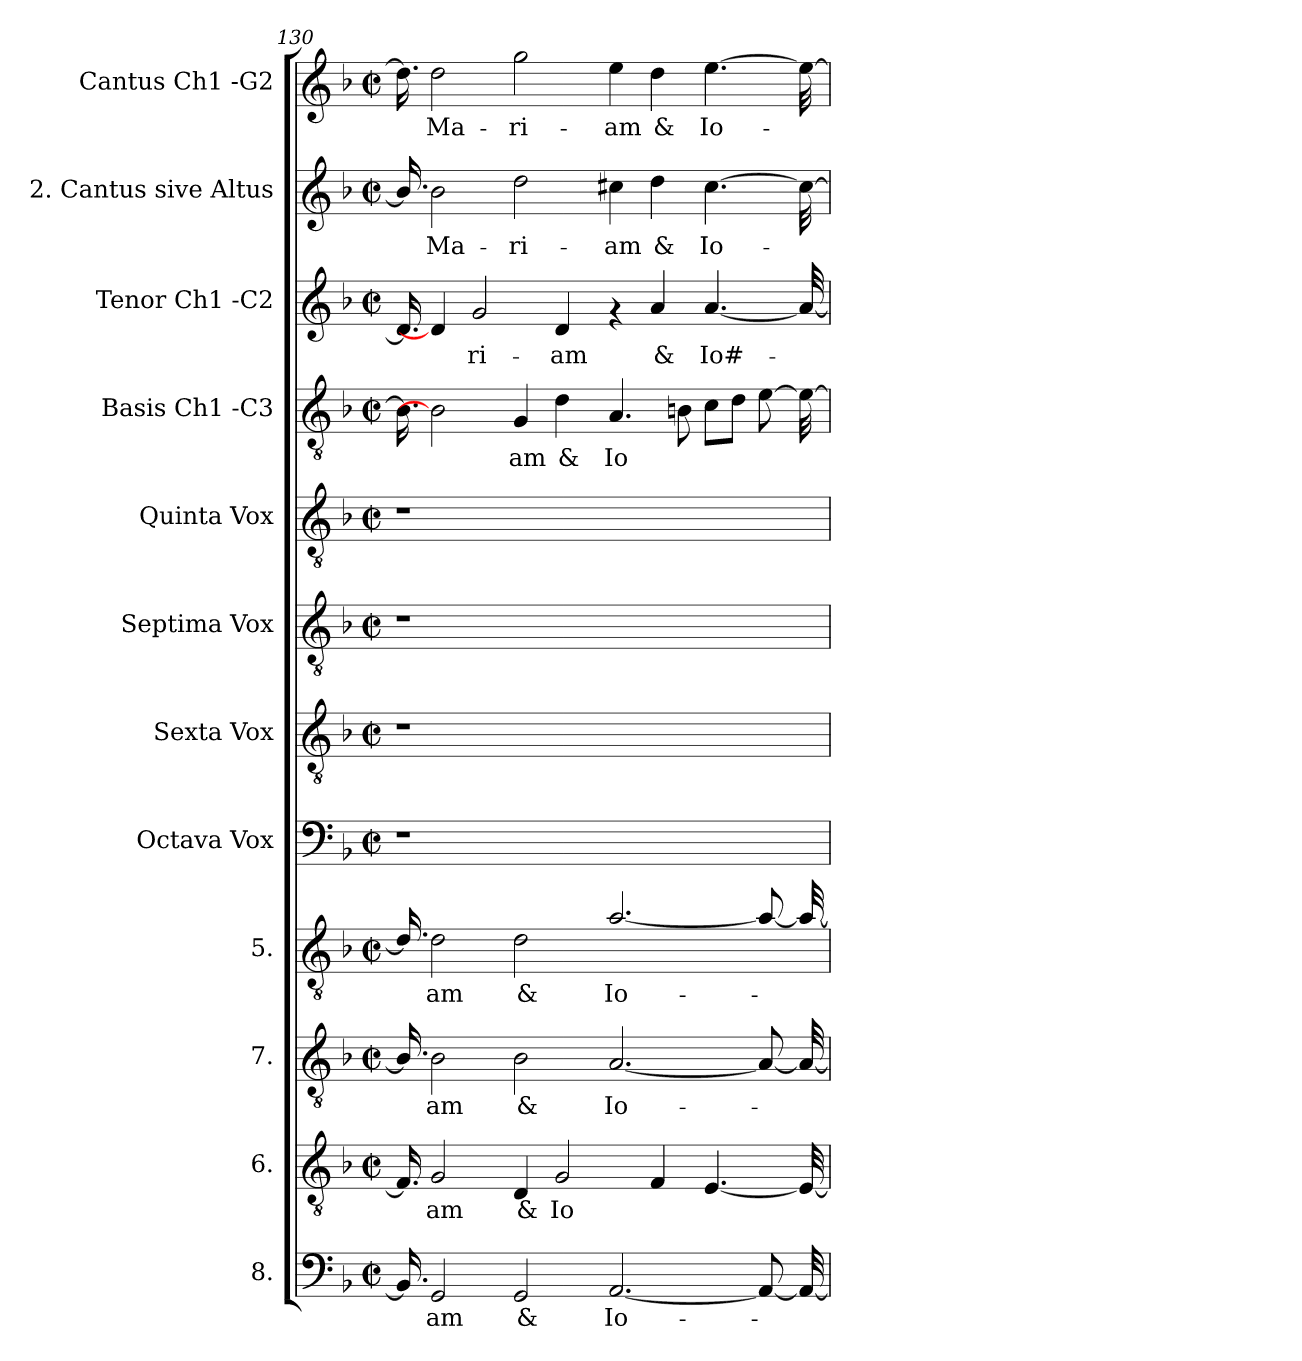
**kern	**text	**kern	**text	**kern	**text	**kern	**text	**kern	**kern	**kern	**kern	**kern	**text	**kern	**text	**kern	**text	**kern	**text
*part12	*part12	*part11	*part11	*part10	*part10	*part9	*part9	*part8	*part7	*part6	*part5	*part4	*part4	*part3	*part3	*part2	*part2	*part1	*part1
*staff12	*staff12	*staff11	*staff11	*staff10	*staff10	*staff9	*staff9	*staff8	*staff7	*staff6	*staff5	*staff4	*staff4	*staff3	*staff3	*staff2	*staff2	*staff1	*staff1
*I"8.	*	*I"6.	*	*I"7.	*	*I"5.	*	*I"Octava  Vox	*I"Sexta  Vox	*I"Septima  Vox	*I"Quinta  Vox	*I"Basis  Ch1 -C3	*	*I"Tenor  Ch1 -C2	*	*I"2. Cantus sive  Altus	*	*I"Cantus  Ch1 -G2	*
*	*	*	*	*	*	*	*	*	*	*	*	*I'B	*	*I'T	*	*I'A	*	*I'C	*
*clefF4	*	*clefGv2	*	*clefGv2	*	*clefGv2	*	*clefF4	*clefGv2	*clefGv2	*clefGv2	*clefGv2	*	*clefG2	*	*clefG2	*	*clefG2	*
*k[b-]	*	*k[b-]	*	*k[b-]	*	*k[b-]	*	*k[b-]	*k[b-]	*k[b-]	*k[b-]	*k[b-]	*	*k[b-]	*	*k[b-]	*	*k[b-]	*
*F:	*	*F:	*	*F:	*	*F:	*	*F:	*F:	*F:	*F:	*F:	*	*F:	*	*F:	*	*F:	*
*M2/2	*	*M2/2	*	*M2/2	*	*M2/2	*	*M2/2	*M2/2	*M2/2	*M2/2	*M2/2	*	*M2/2	*	*M2/2	*	*M2/2	*
*met(c|)	*	*met(c|)	*	*met(c|)	*	*met(c|)	*	*met(c|)	*met(c|)	*met(c|)	*met(c|)	*met(c|)	*	*met(c|)	*	*met(c|)	*	*met(c|)	*
=130	=130	=130	=130	=130	=130	=130	=130	=130	=130	=130	=130	=130	=130	=130	=130	=130	=130	=130	=130
16.BB-/]	.	16.F/]	.	16.B-/]	.	16.d/]	.	1r	1r	1r	1r	16.B-\]	.	16.d/]	.	16.b-/]	.	16.dd\]	.
!	!LO:LY:b:cj	!	!LO:LY:b:cj	!	!LO:LY:b:cj	!	!LO:LY:b:cj	!	!	!	!	!	!LO:LY:b:cj	!	!LO:LY:b:cj	!	!LO:LY:b:cj	!	!LO:LY:b:cj
2GG/	-am	2G/	-am	2B-\	-am	2d\	-am	.	.	.	.	2B-\]	--	4d/]	--	2b-\	Ma-	2dd\	Ma-
!	!	!	!	!	!	!	!	!	!	!	!	!	!	!	!LO:LY:b:cj	!	!	!	!
.	.	.	.	.	.	.	.	.	.	.	.	.	.	2g/	-ri-	.	.	.	.
!	!LO:LY:b:cj	!	!LO:LY:b:cj	!	!LO:LY:b:cj	!	!LO:LY:b:cj	!	!	!	!	!	!LO:LY:b:cj	!	!	!	!LO:LY:b:cj	!	!LO:LY:b:cj
2GG/	&	4D/	&	2B-\	&	2d\	&	.	.	.	.	4G/	-am	.	.	2dd\	-ri-	2gg\	-ri-
!	!	!	!LO:LY:b:cj	!	!	!	!	!	!	!	!	!	!LO:LY:b:cj	!	!LO:LY:b:cj	!	!	!	!
.	.	2G/	Io-	.	.	.	.	.	.	.	.	4d\	&	4d/	-am	.	.	.	.
.	.	.	.	.	.	.	.	1ryy	1ryy	1ryy	1ryy	.	.	.	.	.	.	.	.
!	!LO:LY:b:cj	!	!	!	!LO:LY:b:cj	!	!LO:LY:b:cj	!	!	!	!	!	!LO:LY:b:cj	!	!	!	!LO:LY:b:cj	!	!LO:LY:b:cj
[<2.AA/	Io-	.	.	[<2.A/	Io-	[<2.a/	Io-	.	.	.	.	4.A/	Io-	4rf	.	4cc#X\	-am	4ee\	-am
!	!	!	!LO:LY:b:cj	!	!	!	!	!	!	!	!	!	!	!	!LO:LY:b:cj	!	!LO:LY:b:cj	!	!LO:LY:b:cj
.	.	4F/	--	.	.	.	.	.	.	.	.	.	.	4a/	&	4dd\	&	4dd\	&
!	!	!	!	!	!	!	!	!	!	!	!	!	!LO:LY:b:cj	!	!	!	!	!	!
.	.	.	.	.	.	.	.	.	.	.	.	8Bn\	--	.	.	.	.	.	.
!	!	!	!LO:LY:b:cj	!	!	!	!	!	!	!	!	!	!LO:LY:b:cj	!	!LO:LY:b:cj	!	!LO:LY:b:cj	!	!LO:LY:b:cj
.	.	[<4.E/	--	.	.	.	.	.	.	.	.	8c\L	--	[<4.a/	Io#-	[>4.cc#\	Io-	[>4.ee\	Io-
!	!	!	!	!	!	!	!	!	!	!	!	!	!LO:LY:b:cj	!	!	!	!	!	!
.	.	.	.	.	.	.	.	.	.	.	.	8d\J	--	.	.	.	.	.	.
!	!	!	!	!	!	!	!	!	!	!	!	!	!LO:LY:b:cj	!	!	!	!	!	!
8AA/_<	.	.	.	8A/_<	.	8a/_<	.	.	.	.	.	[>8e\	--	.	.	.	.	.	.
32AA/_<	.	32E/_<	.	32A/_<	.	32a/_<	.	.	.	.	.	32e\_>	.	32a/_<	.	32cc#\_>	.	32ee\_>	.
=	=	=	=	=	=	=	=	=	=	=	=	=	=	=	=	=	=	=	=
*-	*-	*-	*-	*-	*-	*-	*-	*-	*-	*-	*-	*-	*-	*-	*-	*-	*-	*-	*-
